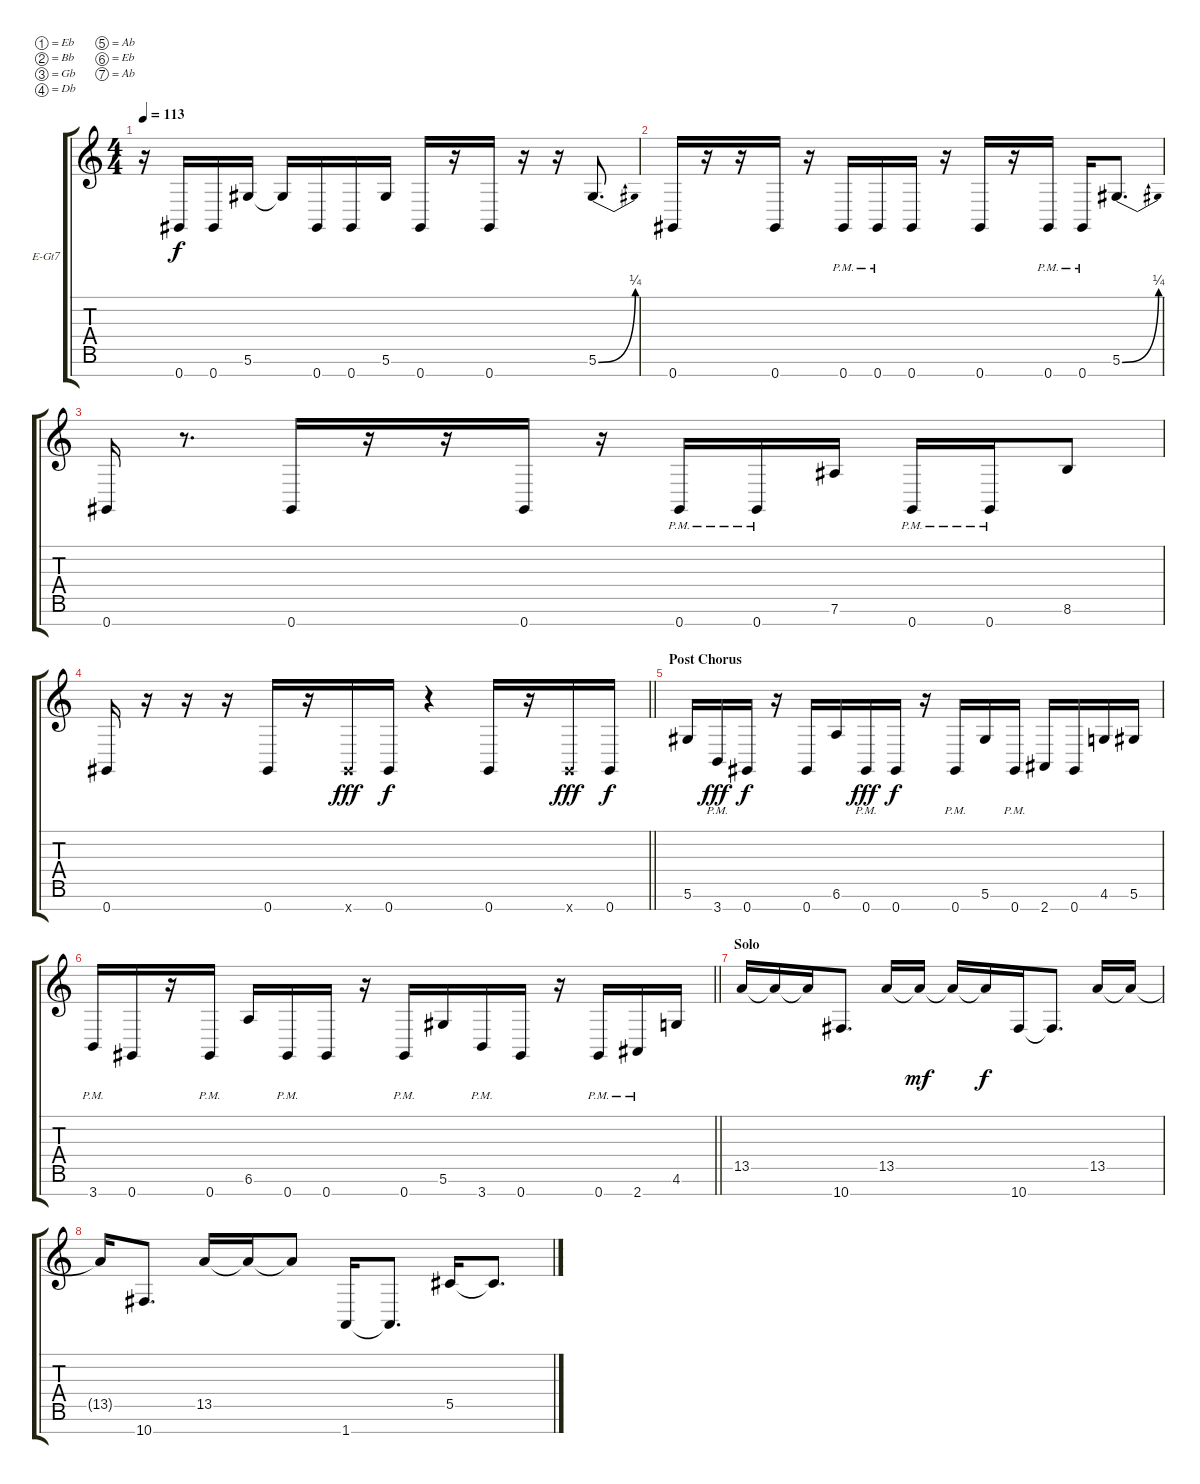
\bracketExtendMode groupsimilarinstruments
\firstSystemTrackNameOrientation horizontal
\otherSystemsTrackNameOrientation horizontal
\track ("Track 3" "E-Gt7") {solo instrument distortionguitar}
\staff {score tabs}
\tuning (Eb4 Bb3 Gb3 Db3 Ab2 Eb2 Ab1)
\ts (4 4)
\tempo 113
\clef g2
\ks c
r.16{dy f} 0.7.16 0.7.16 5.6.16 5.6{t}.16 0.7.16 0.7.16 5.6.16 0.7.16 r.16 0.7.16 r.16 r.16 5.6{be (bend 0 0 60 1)}.8{d} |
0.7.16 r.16 r.16 0.7.16 r.16 0.7{pm}.16 0.7{pm}.16 0.7.16 r.16 0.7.16 r.16 0.7{pm}.16 0.7{pm}.16 5.6{be (bend 0 0 60 1)}.8{d} |
0.7.16 r.8{d} 0.7.16 r.16 r.16 0.7.16 r.16 0.7{pm}.16 0.7{pm}.16 7.6.16 0.7{pm}.16 0.7{pm}.16 8.6.8 |
\barLineRight lightlight
0.7.16 r.16 r.16 r.16 0.7.16 r.16 0.7{x}.16{dy fff} 0.7.16{dy f} r.4 0.7.16 r.16 0.7{x}.16{dy fff} 0.7.16{dy f} |
\section ("" "Post Chorus")
5.6.16 3.7{pm}.16{dy fff} 0.7.16{dy f} r.16 0.7.16 6.6.16 0.7{pm}.16{dy fff} 0.7.16{dy f} r.16 0.7{pm}.16 5.6.16 0.7{pm}.16 2.7.16 0.7.16 4.6.16 5.6.16 |
\barLineRight lightlight
3.7{pm}.16 0.7.16 r.16 0.7{pm}.16 6.6.16 0.7{pm}.16 0.7.16 r.16 0.7{pm}.16 5.6.16 3.7{pm}.16 0.7.16 r.16 0.7{pm}.16 2.7{pm}.16 4.6.16 |
\section ("" "Solo")
13.5.16 13.5{t}.16 13.5{t}.16 10.7.8{d} 13.5.16 13.5{t}.16{dy mf} 13.5{t}.16 13.5{t}.16{dy f} 10.7.16 10.7{t}.8{d} 13.5.16 13.5{t}.16 |
13.5{t}.16 10.7.8{d} 13.5.16 13.5{t}.16 13.5{t}.8 1.7.16 1.7{t}.8{d} 5.5.16 5.5{t}.8{d}
